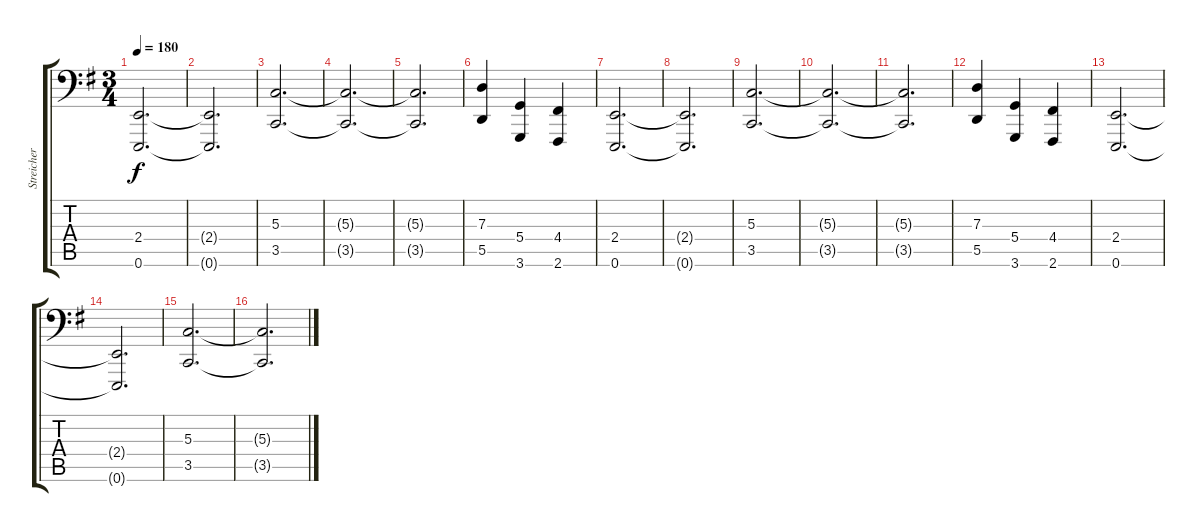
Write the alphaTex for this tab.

\track ("Streicher" "Streicher") {instrument stringensemble1}
\staff {score tabs}
\tuning (E3 B2 G2 D2 A1 E1) {hide}
\ts (3 4)
\tempo 180
\clef f4
\ks eminor
(2.4 0.6).2{d dy f} |
(2.4{t} 0.6{t}).2{d} |
(5.3 3.5).2{d} |
(5.3{t} 3.5{t}).2{d} |
(5.3{t} 3.5{t}).2{d} |
(7.3 5.5).4 (5.4 3.6).4 (4.4 2.6).4 |
(2.4 0.6).2{d} |
(2.4{t} 0.6{t}).2{d} |
(5.3 3.5).2{d} |
(5.3{t} 3.5{t}).2{d} |
(5.3{t} 3.5{t}).2{d} |
(7.3 5.5).4 (5.4 3.6).4 (4.4 2.6).4 |
(2.4 0.6).2{d} |
(2.4{t} 0.6{t}).2{d} |
(5.3 3.5).2{d} |
(5.3{t} 3.5{t}).2{d}
